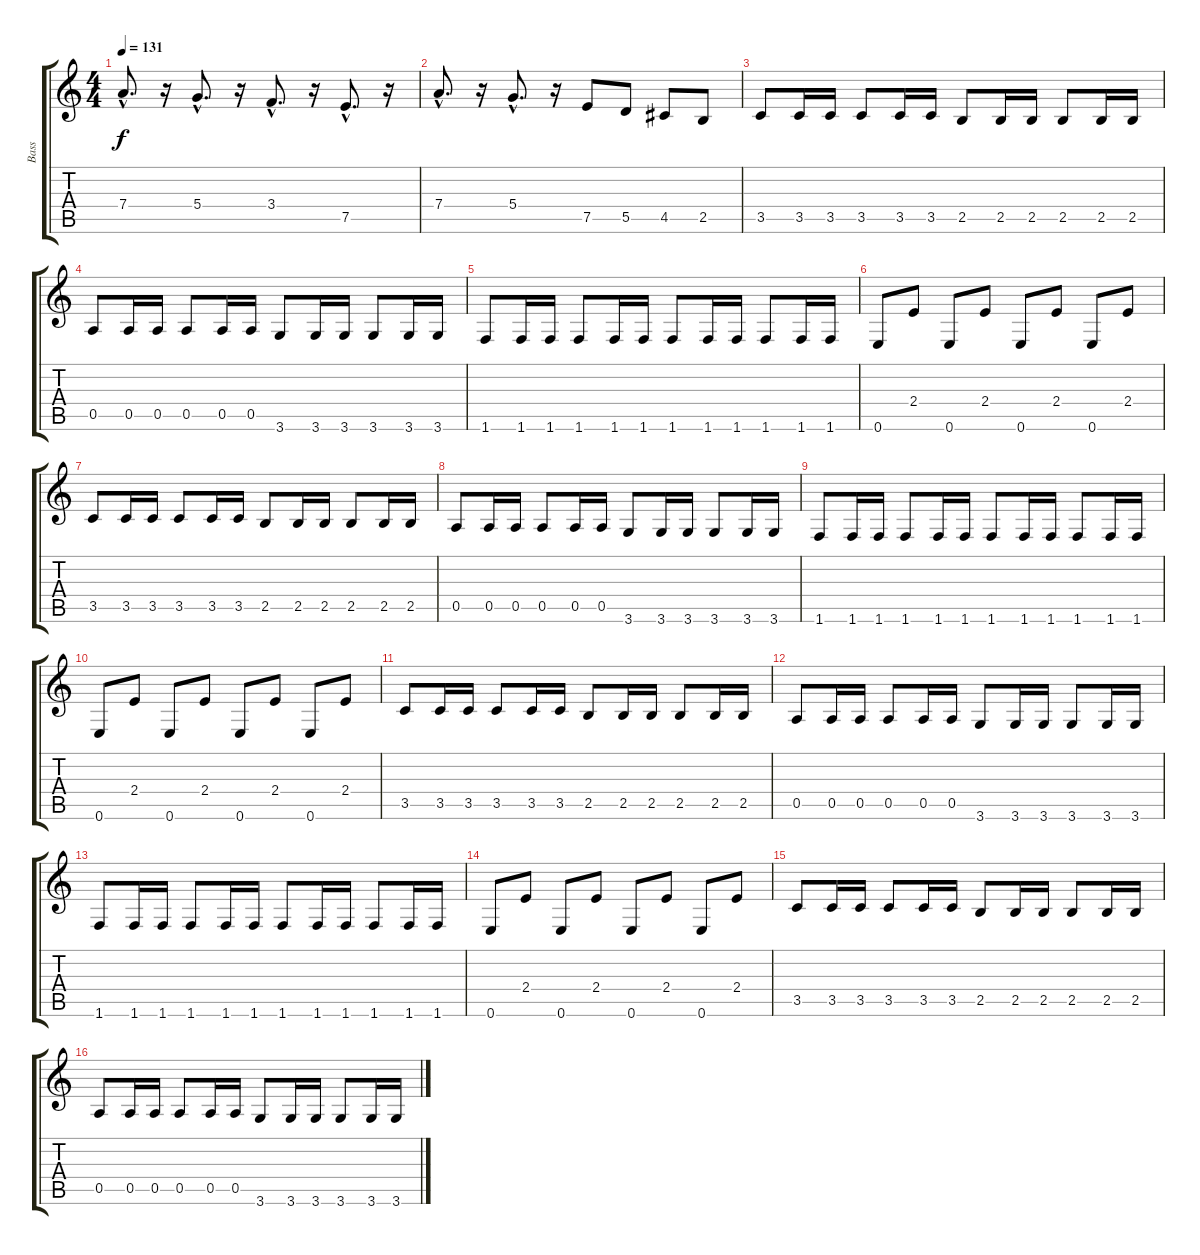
\track ("Bass" "Bass") {instrument electricbasspick}
\staff {score tabs}
\tuning (E4 B3 G3 D3 A2 E2) {hide}
\ts (4 4)
\tempo 131
\clef g2
\ks c
7.4{hac}.8{d dy f} r.16 5.4{hac}.8{d} r.16 3.4{hac}.8{d} r.16 7.5{hac}.8{d} r.16 |
7.4{hac}.8{d} r.16 5.4{hac}.8{d} r.16 7.5.8 5.5.8 4.5.8 2.5.8 |
3.5.8 3.5.16 3.5.16 3.5.8 3.5.16 3.5.16 2.5.8 2.5.16 2.5.16 2.5.8 2.5.16 2.5.16 |
0.5.8 0.5.16 0.5.16 0.5.8 0.5.16 0.5.16 3.6.8 3.6.16 3.6.16 3.6.8 3.6.16 3.6.16 |
1.6.8 1.6.16 1.6.16 1.6.8 1.6.16 1.6.16 1.6.8 1.6.16 1.6.16 1.6.8 1.6.16 1.6.16 |
0.6.8 2.4.8 0.6.8 2.4.8 0.6.8 2.4.8 0.6.8 2.4.8 |
3.5.8 3.5.16 3.5.16 3.5.8 3.5.16 3.5.16 2.5.8 2.5.16 2.5.16 2.5.8 2.5.16 2.5.16 |
0.5.8 0.5.16 0.5.16 0.5.8 0.5.16 0.5.16 3.6.8 3.6.16 3.6.16 3.6.8 3.6.16 3.6.16 |
1.6.8 1.6.16 1.6.16 1.6.8 1.6.16 1.6.16 1.6.8 1.6.16 1.6.16 1.6.8 1.6.16 1.6.16 |
0.6.8 2.4.8 0.6.8 2.4.8 0.6.8 2.4.8 0.6.8 2.4.8 |
3.5.8 3.5.16 3.5.16 3.5.8 3.5.16 3.5.16 2.5.8 2.5.16 2.5.16 2.5.8 2.5.16 2.5.16 |
0.5.8 0.5.16 0.5.16 0.5.8 0.5.16 0.5.16 3.6.8 3.6.16 3.6.16 3.6.8 3.6.16 3.6.16 |
1.6.8 1.6.16 1.6.16 1.6.8 1.6.16 1.6.16 1.6.8 1.6.16 1.6.16 1.6.8 1.6.16 1.6.16 |
0.6.8 2.4.8 0.6.8 2.4.8 0.6.8 2.4.8 0.6.8 2.4.8 |
3.5.8 3.5.16 3.5.16 3.5.8 3.5.16 3.5.16 2.5.8 2.5.16 2.5.16 2.5.8 2.5.16 2.5.16 |
0.5.8 0.5.16 0.5.16 0.5.8 0.5.16 0.5.16 3.6.8 3.6.16 3.6.16 3.6.8 3.6.16 3.6.16
